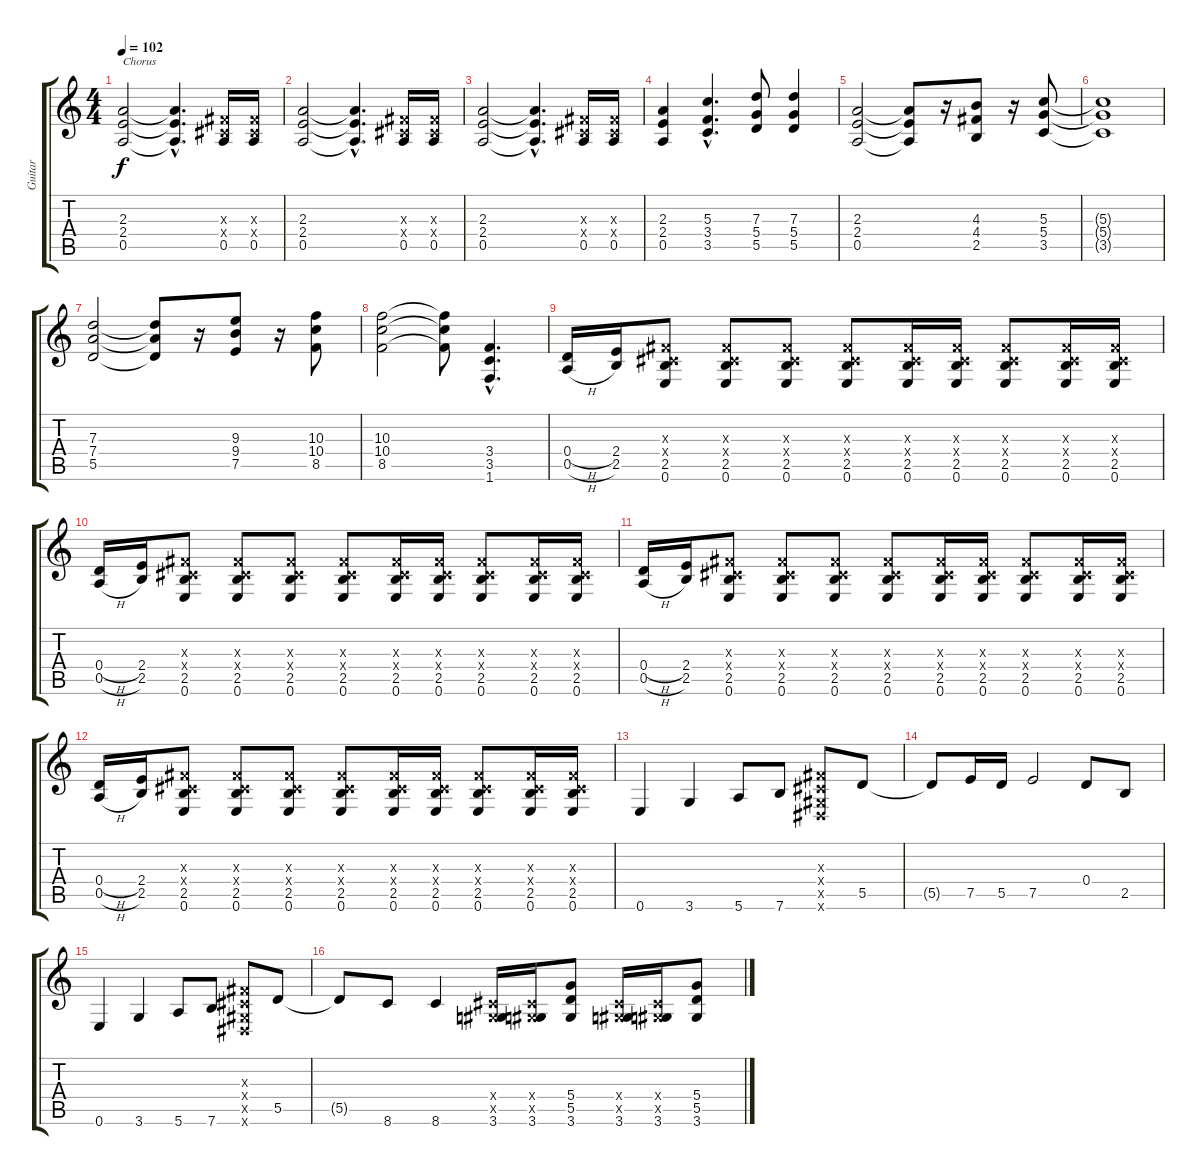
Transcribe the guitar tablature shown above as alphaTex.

\track ("Guitar" "Guitar") {instrument acousticguitarnylon}
\staff {score tabs}
\tuning (E4 B3 G3 D3 A2 E2) {hide}
\ts (4 4)
\tempo 102
\clef g2
\ks c
(2.3 2.4 0.5).2{txt "Chorus" dy f} (2.3{hac t} 2.4{hac t} 0.5{hac t}).4{d} (-1.3{x} -1.4{x} 0.5).16 (-1.3{x} -1.4{x} 0.5).16 |
(2.3 2.4 0.5).2 (2.3{hac t} 2.4{hac t} 0.5{hac t}).4{d} (-1.3{x} -1.4{x} 0.5).16 (-1.3{x} -1.4{x} 0.5).16 |
(2.3 2.4 0.5).2 (2.3{hac t} 2.4{hac t} 0.5{hac t}).4{d} (-1.3{x} -1.4{x} 0.5).16 (-1.3{x} -1.4{x} 0.5).16 |
(2.3 2.4 0.5).4 (5.3{hac} 3.4{hac} 3.5{hac}).4{d} (7.3 5.4 5.5).8 (7.3 5.4 5.5).4 |
(2.3 2.4 0.5).2 (2.3{t} 2.4{t} 0.5{t}).8 r.16 (4.3 4.4 2.5).8 r.16 (5.3 5.4 3.5).8 |
(5.3{t} 5.4{t} 3.5{t}).1 |
(7.3 7.4 5.5).2 (7.3{t} 7.4{t} 5.5{t}).8 r.16 (9.3 9.4 7.5).8 r.16 (10.3 10.4 8.5).8 |
(10.3 10.4 8.5).2 (10.3{t} 10.4{t} 8.5{t}).8 (3.4{hac} 3.5{hac} 1.6{hac}).4{d} |
(0.4{h} 0.5{h}).16 (2.4 2.5).16 (-1.3{x} -1.4{x} 2.5 0.6).8 (-1.3{x} -1.4{x} 2.5 0.6).8 (-1.3{x} -1.4{x} 2.5 0.6).8 (-1.3{x} -1.4{x} 2.5 0.6).8 (-1.3{x} -1.4{x} 2.5 0.6).16 (-1.3{x} -1.4{x} 2.5 0.6).16 (-1.3{x} -1.4{x} 2.5 0.6).8 (-1.3{x} -1.4{x} 2.5 0.6).16 (-1.3{x} -1.4{x} 2.5 0.6).16 |
(0.4{h} 0.5{h}).16 (2.4 2.5).16 (-1.3{x} -1.4{x} 2.5 0.6).8 (-1.3{x} -1.4{x} 2.5 0.6).8 (-1.3{x} -1.4{x} 2.5 0.6).8 (-1.3{x} -1.4{x} 2.5 0.6).8 (-1.3{x} -1.4{x} 2.5 0.6).16 (-1.3{x} -1.4{x} 2.5 0.6).16 (-1.3{x} -1.4{x} 2.5 0.6).8 (-1.3{x} -1.4{x} 2.5 0.6).16 (-1.3{x} -1.4{x} 2.5 0.6).16 |
(0.4{h} 0.5{h}).16 (2.4 2.5).16 (-1.3{x} -1.4{x} 2.5 0.6).8 (-1.3{x} -1.4{x} 2.5 0.6).8 (-1.3{x} -1.4{x} 2.5 0.6).8 (-1.3{x} -1.4{x} 2.5 0.6).8 (-1.3{x} -1.4{x} 2.5 0.6).16 (-1.3{x} -1.4{x} 2.5 0.6).16 (-1.3{x} -1.4{x} 2.5 0.6).8 (-1.3{x} -1.4{x} 2.5 0.6).16 (-1.3{x} -1.4{x} 2.5 0.6).16 |
(0.4{h} 0.5{h}).16 (2.4 2.5).16 (-1.3{x} -1.4{x} 2.5 0.6).8 (-1.3{x} -1.4{x} 2.5 0.6).8 (-1.3{x} -1.4{x} 2.5 0.6).8 (-1.3{x} -1.4{x} 2.5 0.6).8 (-1.3{x} -1.4{x} 2.5 0.6).16 (-1.3{x} -1.4{x} 2.5 0.6).16 (-1.3{x} -1.4{x} 2.5 0.6).8 (-1.3{x} -1.4{x} 2.5 0.6).16 (-1.3{x} -1.4{x} 2.5 0.6).16 |
0.6.4 3.6.4 5.6.8 7.6.8 (-1.3{x} -1.4{x} -1.5{x} -1.6{x}).8 5.5.8 |
5.5{t}.8 7.5.16 5.5.16 7.5.2 0.4.8 2.5.8 |
0.6.4 3.6.4 5.6.8 7.6.8 (-1.3{x} -1.4{x} -1.5{x} -1.6{x}).8 5.5.8 |
5.5{t}.8 8.6.8 8.6.4 (-1.4{x} -1.5{x} 3.6).16 (-1.4{x} -1.5{x} 3.6).16 (5.4 5.5 3.6).8 (-1.4{x} -1.5{x} 3.6).16 (-1.4{x} -1.5{x} 3.6).16 (5.4 5.5 3.6).8
